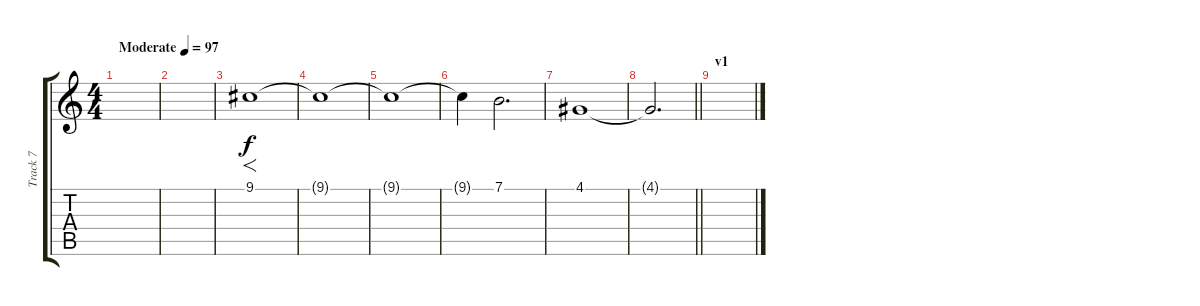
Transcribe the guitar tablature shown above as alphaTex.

\track ("Track 7" "Track 7") {instrument tremolostrings}
\staff {score tabs}
\tuning (E4 B3 G3 D3 A2 E2) {hide}
\ts (4 4)
\tempo (97 "Moderate")
\clef g2
\ks c
|
|
9.1.1{f} |
9.1{t}.1 |
9.1{t}.1 |
9.1{t}.4 7.1.2{d} |
4.1.1 |
\barLineRight lightlight
4.1{t}.2{d} |
\section ("" "v1")
